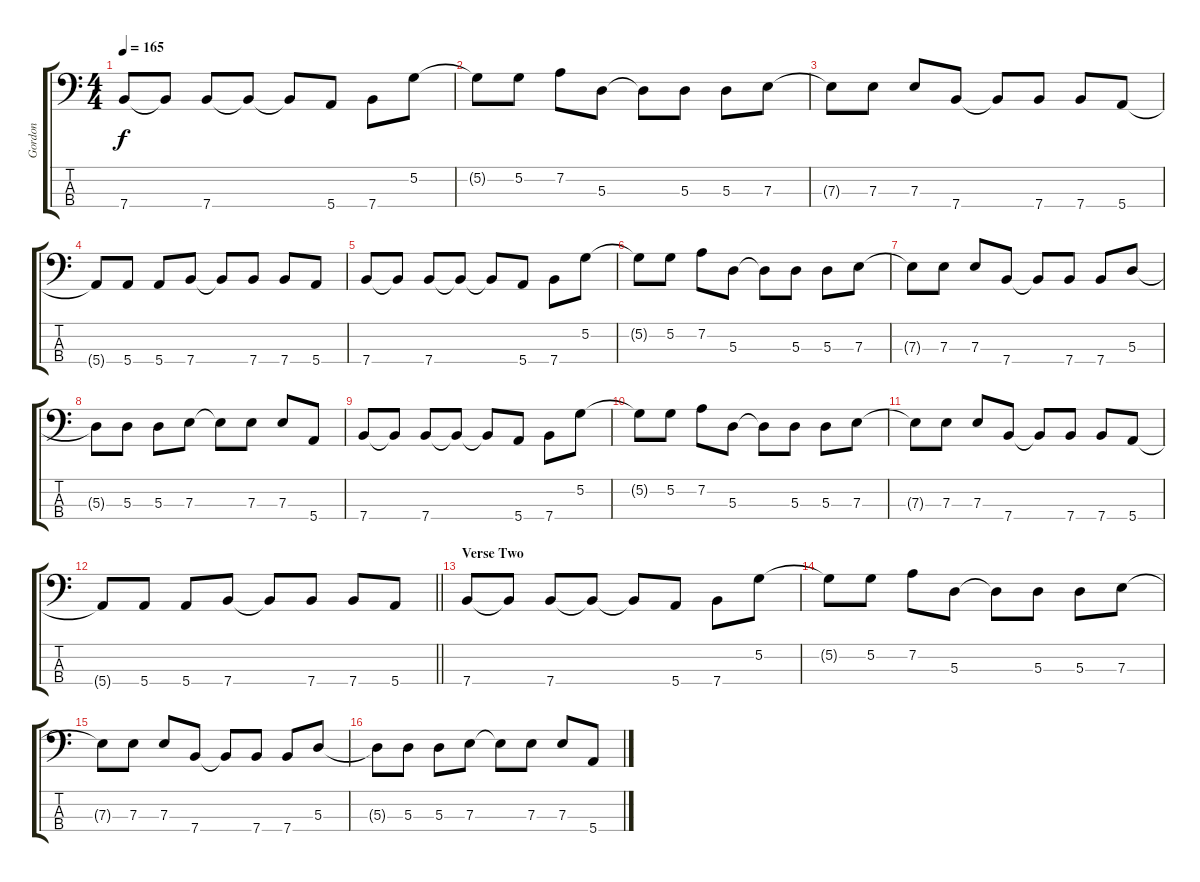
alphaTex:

\track ("Gordon" "Gordon") {instrument acousticguitarsteel}
\staff {score tabs}
\tuning (G2 D2 A1 E1) {hide}
\ts (4 4)
\tempo 165
\clef f4
\ks c
7.4.8{dy f} 7.4{t}.8 7.4.8 7.4{t}.8 7.4{t}.8 5.4.8 7.4.8 5.2.8 |
5.2{t}.8 5.2.8 7.2.8 5.3.8 5.3{t}.8 5.3.8 5.3.8 7.3.8 |
7.3{t}.8 7.3.8 7.3.8 7.4.8 7.4{t}.8 7.4.8 7.4.8 5.4.8 |
5.4{t}.8 5.4.8 5.4.8 7.4.8 7.4{t}.8 7.4.8 7.4.8 5.4.8 |
7.4.8 7.4{t}.8 7.4.8 7.4{t}.8 7.4{t}.8 5.4.8 7.4.8 5.2.8 |
5.2{t}.8 5.2.8 7.2.8 5.3.8 5.3{t}.8 5.3.8 5.3.8 7.3.8 |
7.3{t}.8 7.3.8 7.3.8 7.4.8 7.4{t}.8 7.4.8 7.4.8 5.3.8 |
5.3{t}.8 5.3.8 5.3.8 7.3.8 7.3{t}.8 7.3.8 7.3.8 5.4.8 |
7.4.8 7.4{t}.8 7.4.8 7.4{t}.8 7.4{t}.8 5.4.8 7.4.8 5.2.8 |
5.2{t}.8 5.2.8 7.2.8 5.3.8 5.3{t}.8 5.3.8 5.3.8 7.3.8 |
7.3{t}.8 7.3.8 7.3.8 7.4.8 7.4{t}.8 7.4.8 7.4.8 5.4.8 |
\barLineRight lightlight
5.4{t}.8 5.4.8 5.4.8 7.4.8 7.4{t}.8 7.4.8 7.4.8 5.4.8 |
\section ("" "Verse Two")
7.4.8 7.4{t}.8 7.4.8 7.4{t}.8 7.4{t}.8 5.4.8 7.4.8 5.2.8 |
5.2{t}.8 5.2.8 7.2.8 5.3.8 5.3{t}.8 5.3.8 5.3.8 7.3.8 |
7.3{t}.8 7.3.8 7.3.8 7.4.8 7.4{t}.8 7.4.8 7.4.8 5.3.8 |
5.3{t}.8 5.3.8 5.3.8 7.3.8 7.3{t}.8 7.3.8 7.3.8 5.4.8
